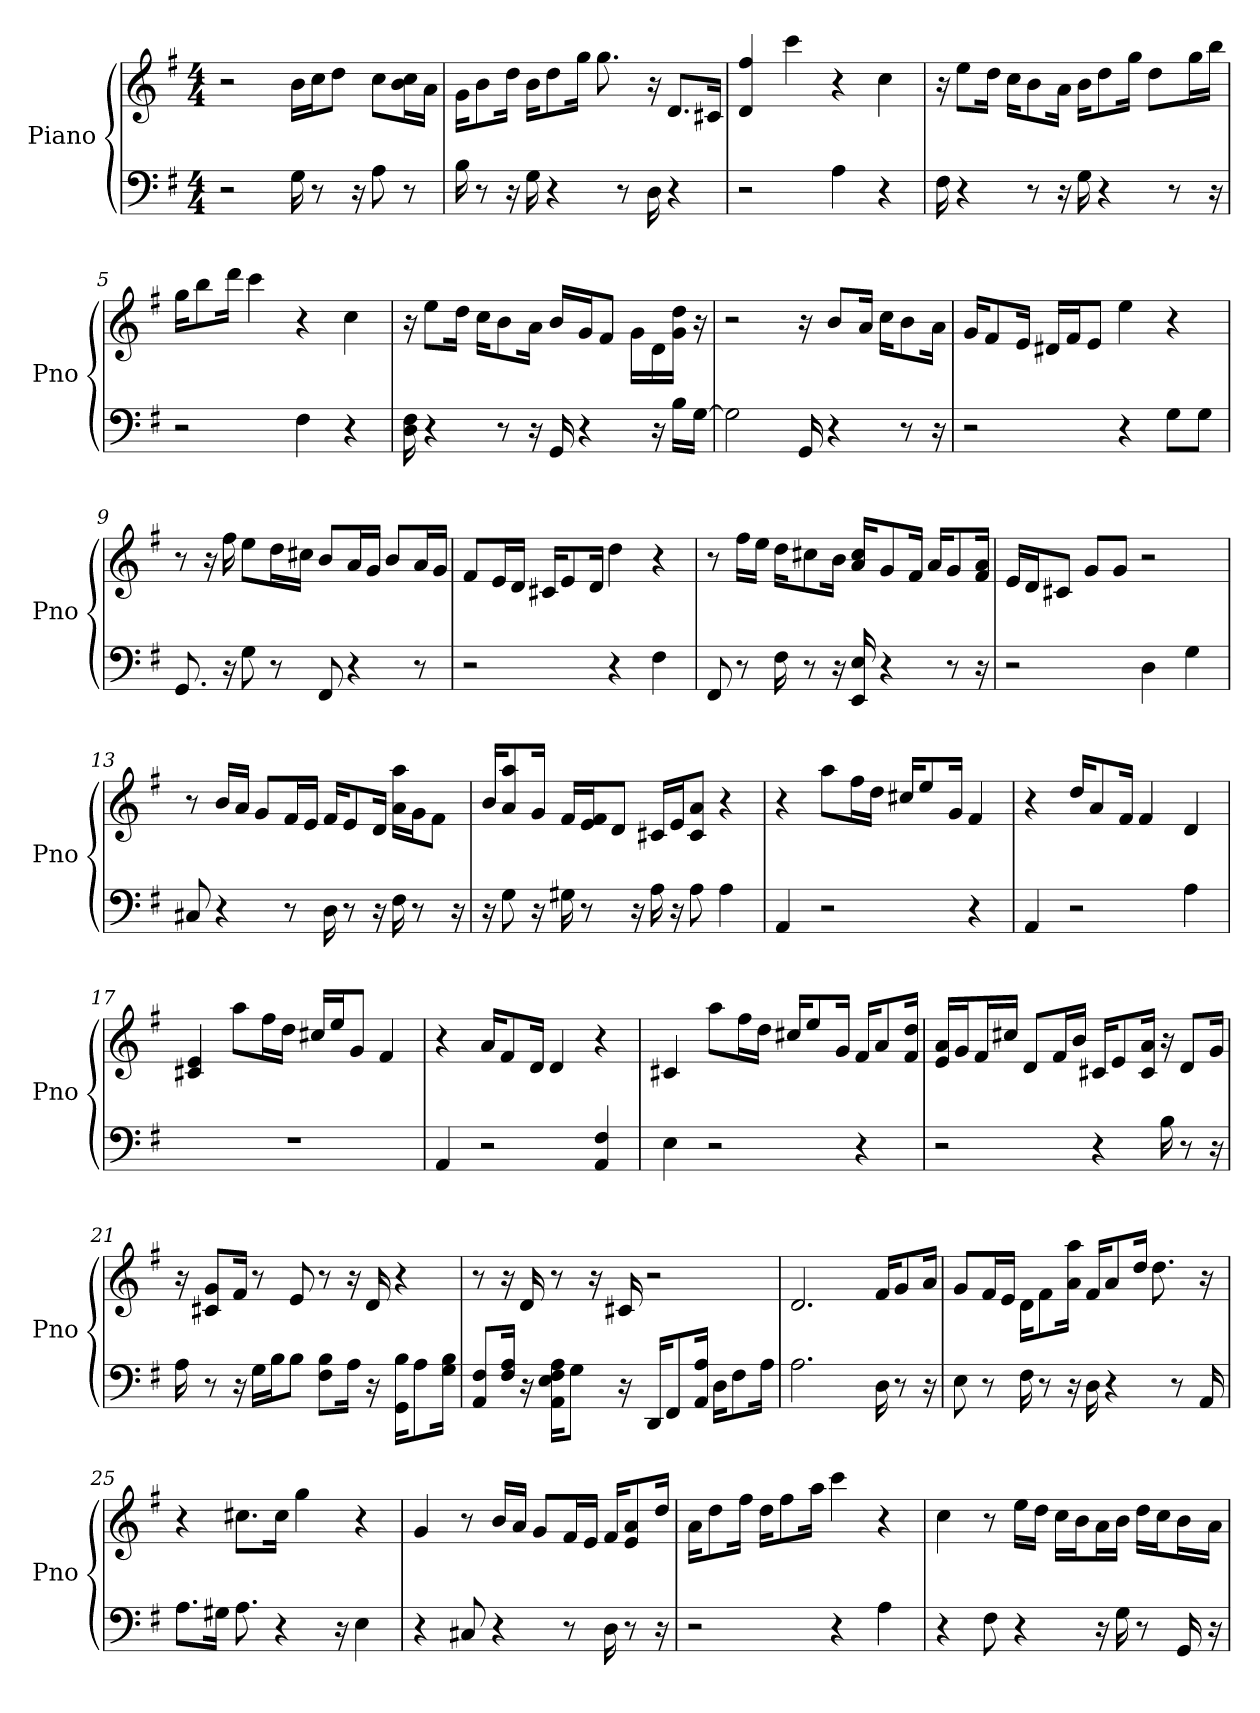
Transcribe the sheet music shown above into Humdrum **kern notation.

**kern	**kern
*part1	*part1
*staff2	*staff1
*I"Piano	*
*I'Pno	*
*clefF4	*clefG2
*k[f#]	*k[f#]
*G:	*G:
*M4/4	*M4/4
*MM150	*MM150
=1	=1
2r	2r
16G	16b\LL
8r	16cc\J
.	8dd\J
16r	.
8A	8cc\L
8r	16b\ 16cc\L
.	16a\JJ
=2	=2
16B	16g\KL
8r	8b\
16r	16dd\Jk
16G	16b\KL
4r	8dd\
.	16gg\Jk
.	8.gg
8r	.
16D	16r
4r	8.d/L
.	16c#/Jk
=3	=3
2r	4d 4ff#
.	4ccc
4A	4r
4r	4cc
=4	=4
16F#	16r
4r	8ee\L
.	16dd\Jk
.	16cc\KL
8r	8b\
16r	16a\Jk
16G	16b\KL
4r	8dd\
.	16gg\Jk
.	8dd\L
8r	.
.	16gg\L
16r	16bb\JJ
=5	=5
2r	16gg\KL
.	8bb\
.	16ddd\Jk
.	4ccc
4F#	4r
4r	4cc
=6	=6
16D 16F#	16r
4r	8ee\L
.	16dd\Jk
.	16cc\KL
8r	8b\
16r	16a\Jk
16GG	16b/LL
4r	16g/J
.	8f#/J
.	16g\LL
16r	16d\
16B\LL	16g\ 16dd\JJ
[16G\JJ	16r
=7	=7
2G]	2r
16GG	16r
4r	8b/L
.	16a/Jk
.	16cc\KL
8r	8b\
16r	16a\Jk
=8	=8
2r	16g/KL
.	8f#/
.	16e/Jk
.	16d#/LL
.	16f#/J
.	8e/J
4r	4ee
8G\L	4r
8G\J	.
=9	=9
8.GG	8r
.	16r
16r	16ff#
8G	8ee\L
8r	16dd\L
.	16cc#\JJ
8FF#	8b/L
4r	16a/L
.	16g/JJ
.	8b/L
8r	16a/L
.	16g/JJ
=10	=10
2r	8f#/L
.	16e/L
.	16d/JJ
.	16c#/KL
.	8e/
.	16d/Jk
4r	4dd
4F#	4r
=11	=11
8FF#	8r
8r	16ff#\LL
.	16ee\JJ
16F#	16dd\KL
8r	8cc#\
16r	16b\Jk
16E 16EE	16a/ 16cc#/KL
4r	8g/
.	16f#/Jk
.	16a/KL
8r	8g/
16r	16a/ 16f#/Jk
=12	=12
2r	16e/LL
.	16d/J
.	8c#/J
.	8g/L
.	8g/J
4D	2r
4G	.
=13	=13
8C#	8r
4r	16b/LL
.	16a/JJ
.	8g/L
8r	16f#/L
.	16e/JJ
16D	16f#/KL
8r	8e/
16r	16d/Jk
16F#	16aa\ 16a\LL
8r	16g\J
.	8f#\J
16r	.
=14	=14
16r	16b/KL
8G	8a/ 8aa/
16r	16g/Jk
16G#	16f#/LL
8r	16e/ 16f#/J
.	8d/J
16r	.
16A	16c#/LL
16r	16e/J
8A	8a/ 8c#/J
4A	4r
=15	=15
4AA	4r
2r	8aa\L
.	16ff#\L
.	16dd\JJ
.	16cc#/KL
.	8ee/
.	16g/Jk
4r	4f#
=16	=16
4AA	4r
2r	16dd/KL
.	8a/
.	16f#/Jk
.	4f#
4A	4d
=17	=17
1r	4c# 4e
.	8aa\L
.	16ff#\L
.	16dd\JJ
.	16cc#/LL
.	16ee/J
.	8g/J
.	4f#
=18	=18
4AA	4r
2r	16a/KL
.	8f#/
.	16d/Jk
.	4d
4F# 4AA	4r
=19	=19
4E	4c#
2r	8aa\L
.	16ff#\L
.	16dd\JJ
.	16cc#/KL
.	8ee/
.	16g/Jk
4r	16f#/KL
.	8a/
.	16dd/ 16f#/Jk
=20	=20
2r	16e/ 16a/LL
.	16g/J
.	16f#/L
.	16cc#/JJ
.	8d/L
.	16f#/L
.	16b/JJ
4r	16c#/KL
.	8e/
.	16a/ 16c#/Jk
16B	16r
8r	8d/L
16r	16g/Jk
=21	=21
16A	16r
8r	8g/ 8c#/L
16r	16f#/Jk
16G\LL	8r
16B\J	.
8B\J	8e
8B\ 8F#\L	8r
16A\Jk	16r
16r	16d
16GG\ 16B\KL	4r
8A\	.
16G\ 16B\Jk	.
=22	=22
8AA/ 8F#/L	8r
16A/ 16F#/Jk	16r
16r	16d
16A\ 16AA\ 16F#\ 16E\KL	8r
8G\J	.
.	16r
16r	16c#
16DD/KL	2r
8FF#/	.
16AA/ 16A/Jk	.
16D\KL	.
8F#\	.
16A\Jk	.
=23	=23
2.A	2.d
16D	16f#/KL
8r	8g/
16r	16a/Jk
=24	=24
8E	8g/L
8r	16f#/L
.	16e/JJ
16F#	16d\KL
8r	8f#\
16r	16a\ 16aa\Jk
16D	16f#/KL
4r	8a/
.	16dd/Jk
.	8.dd
8r	.
16AA	16r
=25	=25
8.A\L	4r
16G#\Jk	.
8.A	8.cc#\L
4r	16cc#\Jk
.	4gg
16r	.
4E	4r
=26	=26
4r	4g
8C#	8r
4r	16b/LL
.	16a/JJ
.	8g/L
8r	16f#/L
.	16e/JJ
16D	16f#/KL
8r	8a/ 8e/
16r	16dd/Jk
=27	=27
2r	16a\KL
.	8dd\
.	16ff#\Jk
.	16dd\KL
.	8ff#\
.	16aa\Jk
4r	4ccc
4A	4r
=28	=28
4r	4cc
8F#	8r
4r	16ee\LL
.	16dd\JJ
.	16cc\LL
.	16b\J
16r	16a\L
16G	16b\JJ
8r	16dd\LL
.	16cc\J
16GG	16b\L
16r	16a\JJ
=	=
*-	*-
